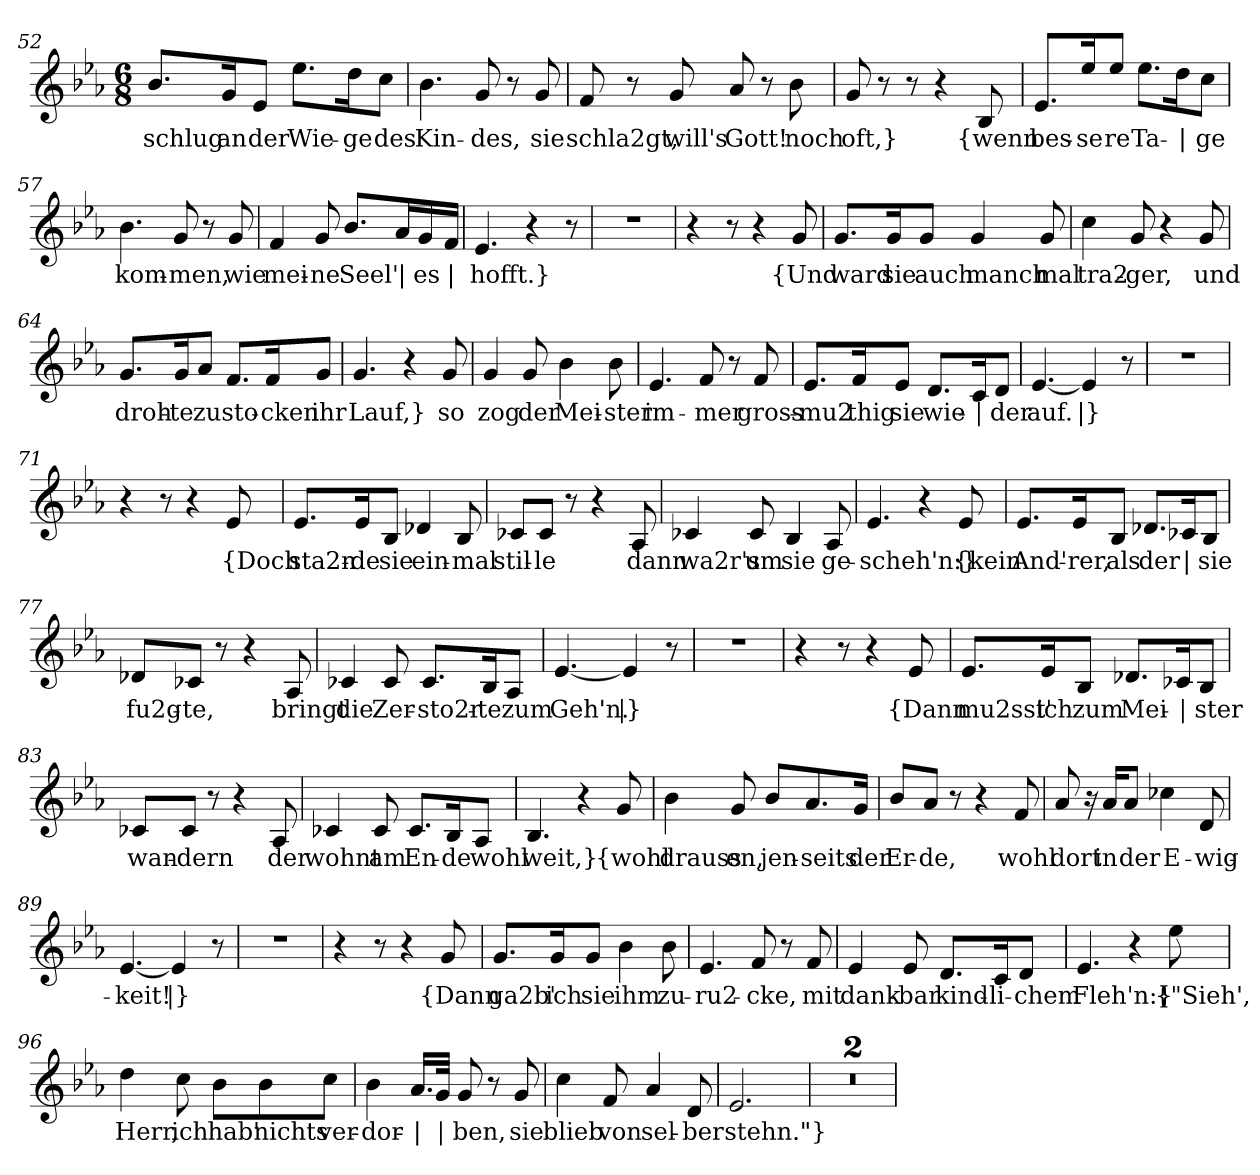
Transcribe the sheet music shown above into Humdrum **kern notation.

**kern	**text
*part1	*part1
*staff1	*staff1
!!LO:LB:g=z
*clefG2	*
*k[b-e-a-]	*
*M6/8	*
=52	=52
!	!LO:LY:b
8.b-/L	schlug
!	!LO:LY:b
16g/K	an
!	!LO:LY:b
8e-/J	der
!	!LO:LY:b
8.ee-\L	Wie-
!	!LO:LY:b
16dd\K	-ge
!	!LO:LY:b
8cc\J	des
=53	=53
!	!LO:LY:b
4.b-\	Kin-
!	!LO:LY:b
8g/	-des,
8r	.
!	!LO:LY:b
8g/	sie
=54	=54
!	!LO:LY:b
8f/	schla2gt,
8r	.
!	!LO:LY:b
8g/	will's
!	!LO:LY:b
8a-/	Gott!
8r	.
!	!LO:LY:b
8b-\	noch
=55	=55
!	!LO:LY:b
8g/	oft,}
8r	.
8r	.
4r	.
!	!LO:LY:b
8B-/	{wenn
!!LO:PB:g=z
=56	=56
!	!LO:LY:b
8.e-/L	bes-
!	!LO:LY:b
16ee-/K	se
!	!LO:LY:b
8ee-/J	-re
!	!LO:LY:b
8.ee-\L	Ta-
!	!LO:LY:b
16dd\K	|
!	!LO:LY:b
8cc\J	-ge
=57	=57
!	!LO:LY:b
4.b-\	kom-
!	!LO:LY:b
8g/	-men,
8r	.
!	!LO:LY:b
8g/	wie
=58	=58
!	!LO:LY:b
4f/	mei-
!	!LO:LY:b
8g/	-ne
!	!LO:LY:b
8.b-/L	Seel'
!	!LO:LY:b
16a-/L	|
!	!LO:LY:b
16g/	es
!	!LO:LY:b
16f/JJ	|
=59	=59
!	!LO:LY:b
4.e-/	hofft.}
4r	.
8r	.
=60	=60
2.r	.
=61	=61
4r	.
8r	.
4r	.
!	!LO:LY:b
8g/	{Und
!!LO:LB:g=z
=62	=62
!	!LO:LY:b
8.g/L	ward
!	!LO:LY:b
16g/K	sie
!	!LO:LY:b
8g/J	auch
!	!LO:LY:b
4g/	manch
!	!LO:LY:b
8g/	mal
=63	=63
!	!LO:LY:b
4cc\	tra2-
!	!LO:LY:b
8g/	-ger,
4r	.
!	!LO:LY:b
8g/	und
=64	=64
!	!LO:LY:b
8.g/L	droh-
!	!LO:LY:b
16g/K	-te
!	!LO:LY:b
8a-/J	zu
!	!LO:LY:b
8.f/L	sto-
!	!LO:LY:b
16f/K	-cken
!	!LO:LY:b
8g/J	ihr
=65	=65
!	!LO:LY:b
4.g/	Lauf,}
4r	.
!	!LO:LY:b
8g/	so
=66	=66
!	!LO:LY:b
4g/	zog
!	!LO:LY:b
8g/	der
!	!LO:LY:b
4b-\	Mei-
!	!LO:LY:b
8b-\	-ster
!!LO:LB:g=z
=67	=67
!	!LO:LY:b
4.e-/	im-
!	!LO:LY:b
8f/	-mer
8r	.
!	!LO:LY:b
8f/	gross-
=68	=68
!	!LO:LY:b
8.e-/L	mu2
!	!LO:LY:b
16f/K	-thig
!	!LO:LY:b
8e-/J	sie
!	!LO:LY:b
8.d/L	wie-
!	!LO:LY:b
16c/K	|
!	!LO:LY:b
8d/J	-der
=69	=69
!	!LO:LY:b
[4.e-/	auf.
!	!LO:LY:b
4e-/]	|}
8r	.
=70	=70
2.r	.
=71	=71
4r	.
8r	.
4r	.
!	!LO:LY:b
8e-/	{Doch
=72	=72
!	!LO:LY:b
8.e-/L	sta2n-
!	!LO:LY:b
16e-/K	-de
!	!LO:LY:b
8B-/J	sie
!	!LO:LY:b
4d-X/	ein-
!	!LO:LY:b
8B-/	-mal
!!LO:LB:g=z
=73	=73
!	!LO:LY:b
8c-X/L	stil-
!	!LO:LY:b
8c-/J	-le
8r	.
4r	.
!	!LO:LY:b
8A-/	dann
=74	=74
!	!LO:LY:b
4c-X/	wa2r's
!	!LO:LY:b
8c-/	um
!	!LO:LY:b
4B-/	sie
!	!LO:LY:b
8A-/	ge-
=75	=75
!	!LO:LY:b
4.e-/	-scheh'n:}
4r	.
!	!LO:LY:b
8e-/	{kein
=76	=76
!	!LO:LY:b
8.e-/L	And'-
!	!LO:LY:b
16e-/K	-rer,
!	!LO:LY:b
8B-/J	als
!	!LO:LY:b
8.d-X/L	der
!	!LO:LY:b
16c-X/K	|
!	!LO:LY:b
8B-/J	sie
=77	=77
!	!LO:LY:b
8d-X/L	fu2g-
!	!LO:LY:b
8c-X/J	-te,
8r	.
4r	.
!	!LO:LY:b
8A-/	bringt
!!LO:LB:g=z
=78	=78
!	!LO:LY:b
4c-X/	die
!	!LO:LY:b
8c-/	Zer-
!	!LO:LY:b
8.c-/L	-sto2r-
!	!LO:LY:b
16B-/K	-te
!	!LO:LY:b
8A-/J	zum
=79	=79
!	!LO:LY:b
[4.e-/	Geh'n.
!	!LO:LY:b
4e-/]	|}
8r	.
=80	=80
2.r	.
=81	=81
4r	.
8r	.
4r	.
!	!LO:LY:b
8e-/	{Dann
=82	=82
!	!LO:LY:b
8.e-/L	mu2sst'
!	!LO:LY:b
16e-/K	ich
!	!LO:LY:b
8B-/J	zum
!	!LO:LY:b
8.d-X/L	Mei-
!	!LO:LY:b
16c-X/K	|
!	!LO:LY:b
8B-/J	-ster
=83	=83
!	!LO:LY:b
8c-X/L	wan-
!	!LO:LY:b
8c-/J	-dern
8r	.
4r	.
!	!LO:LY:b
8A-/	der
!!LO:LB:g=z
=84	=84
!	!LO:LY:b
4c-X/	wohnt
!	!LO:LY:b
8c-/	am
!	!LO:LY:b
8.c-/L	En-
!	!LO:LY:b
16B-/K	-de
!	!LO:LY:b
8A-/J	wohl
=85	=85
!	!LO:LY:b
4.B-/	weit,}
4r	.
!	!LO:LY:b
8g/	{wohl
=86	=86
!	!LO:LY:b
4b-\	drauss
!	!LO:LY:b
8g/	en,
!	!LO:LY:b
8b-/L	jen-
!	!LO:LY:b
8.a-/	-seits
!	!LO:LY:b
16g/Jk	der
=87	=87
!	!LO:LY:b
8b-/L	Er-
!	!LO:LY:b
8a-/J	-de,
8r	.
4r	.
!	!LO:LY:b
8f/	wohl
=88	=88
!	!LO:LY:b
8a-/	dort
16r	.
!	!LO:LY:b
16a-/KL	in
!	!LO:LY:b
8a-/J	der
!	!LO:LY:b
4cc-X\	E-
!	!LO:LY:b
8d/	-wig-
!!LO:LB:g=z
=89	=89
!	!LO:LY:b
[4.e-/	-keit!
!	!LO:LY:b
4e-/]	|}
8r	.
=90	=90
2.r	.
=91	=91
4r	.
8r	.
4r	.
!	!LO:LY:b
8g/	{Dann
=92	=92
!	!LO:LY:b
8.g/L	ga2b'
!	!LO:LY:b
16g/K	ich
!	!LO:LY:b
8g/J	sie
!	!LO:LY:b
4b-\	ihm
!	!LO:LY:b
8b-\	zu-
=93	=93
!	!LO:LY:b
4.e-/	-ru2-
!	!LO:LY:b
8f/	-cke,
8r	.
!	!LO:LY:b
8f/	mit
=94	=94
!	!LO:LY:b
4e-/	dank-
!	!LO:LY:b
8e-/	-bar
!	!LO:LY:b
8.d/L	kind-
!	!LO:LY:b
16c/K	-li-
!	!LO:LY:b
8d/J	-chem
!!LO:LB:g=z
=95	=95
!	!LO:LY:b
4.e-/	Fleh'n:}
4r	.
!	!LO:LY:b
8ee-\	{"Sieh',
=96	=96
!	!LO:LY:b
4dd\	Herr,
!	!LO:LY:b
8cc\	ich
!	!LO:LY:b
8b-\L	hab'
!	!LO:LY:b
8b-\	nichts
!	!LO:LY:b
8cc\J	ver-
=97	=97
!	!LO:LY:b
4b-\	-dor-
!	!LO:LY:b
16.a-/LL	|
!	!LO:LY:b
32g/JJk	|
!	!LO:LY:b
8g/	-ben,
8r	.
!	!LO:LY:b
8g/	sie
=98	=98
!	!LO:LY:b
4cc\	blieb
!	!LO:LY:b
8f/	von
!	!LO:LY:b
4a-/	sel-
!	!LO:LY:b
8d/	-ber
=99	=99
!	!LO:LY:b
2.e-/	stehn."}
=100	=100
2.r	.
!!LO:LB:g=z
=101	=101
2.r	.
=	=
*-	*-
